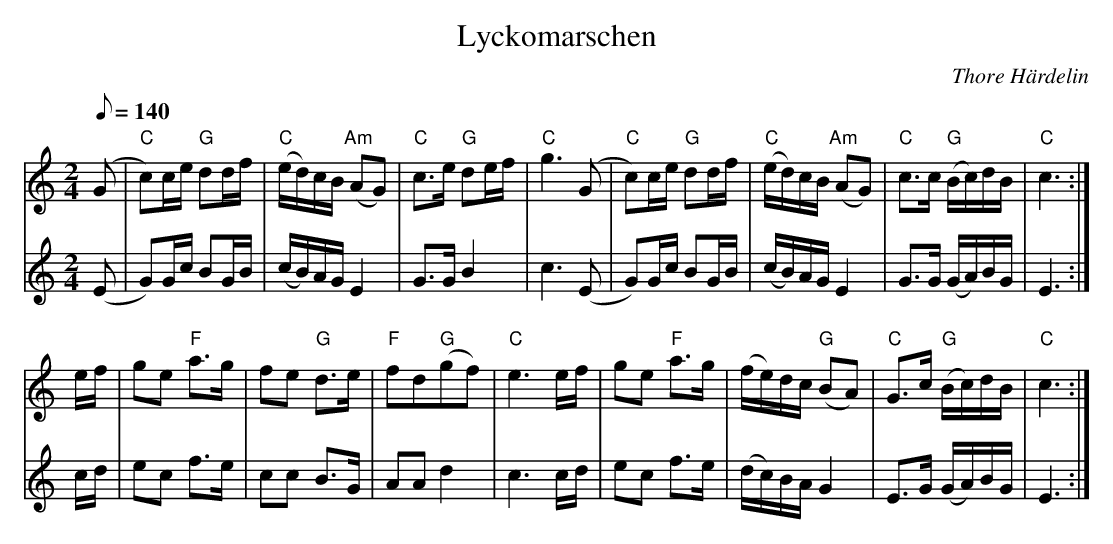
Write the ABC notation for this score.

X:1
T: Lyckomarschen
C: Thore H\"ardelin
M: 2/4
Q:1/8=140
K: C
[V:1](G2 | "C" c2)ce "G"d2df | "C" (ed)cB "Am"(A2G2) | "C"c3e "G"d2ef | "C"g6 (G2|"C"c2)ce \
"G"d2df | "C" (ed)cB "Am"(A2G2) | "C"c3c "G"(Bc)dB |"C"c6 :|
[V:2](E2|G2)Gc B2GB | (cB)AG E4 | G3G B4 |c6 (E2|G2)Gc B2GB |(cB)AG E4 |G3G (GA)BG |E6 :|
[V:1]ef| g2e2 "F"a3g | f2e2 "G"d3e | "F"f2d2"G"(g2f2) | "C"e6 ef | g2e2 "F"a3g | (fe)dc "G"(B2A2) | "C"G3c "G"(Bc)dB | "C"c6  :|]
[V:2]cd| e2c2 f3e | c2c2 B3G | A2A2 d4 |c6 cd | e2c2 f3e | (dc)BA G4 | E3G (GA)BG | E6 :|
